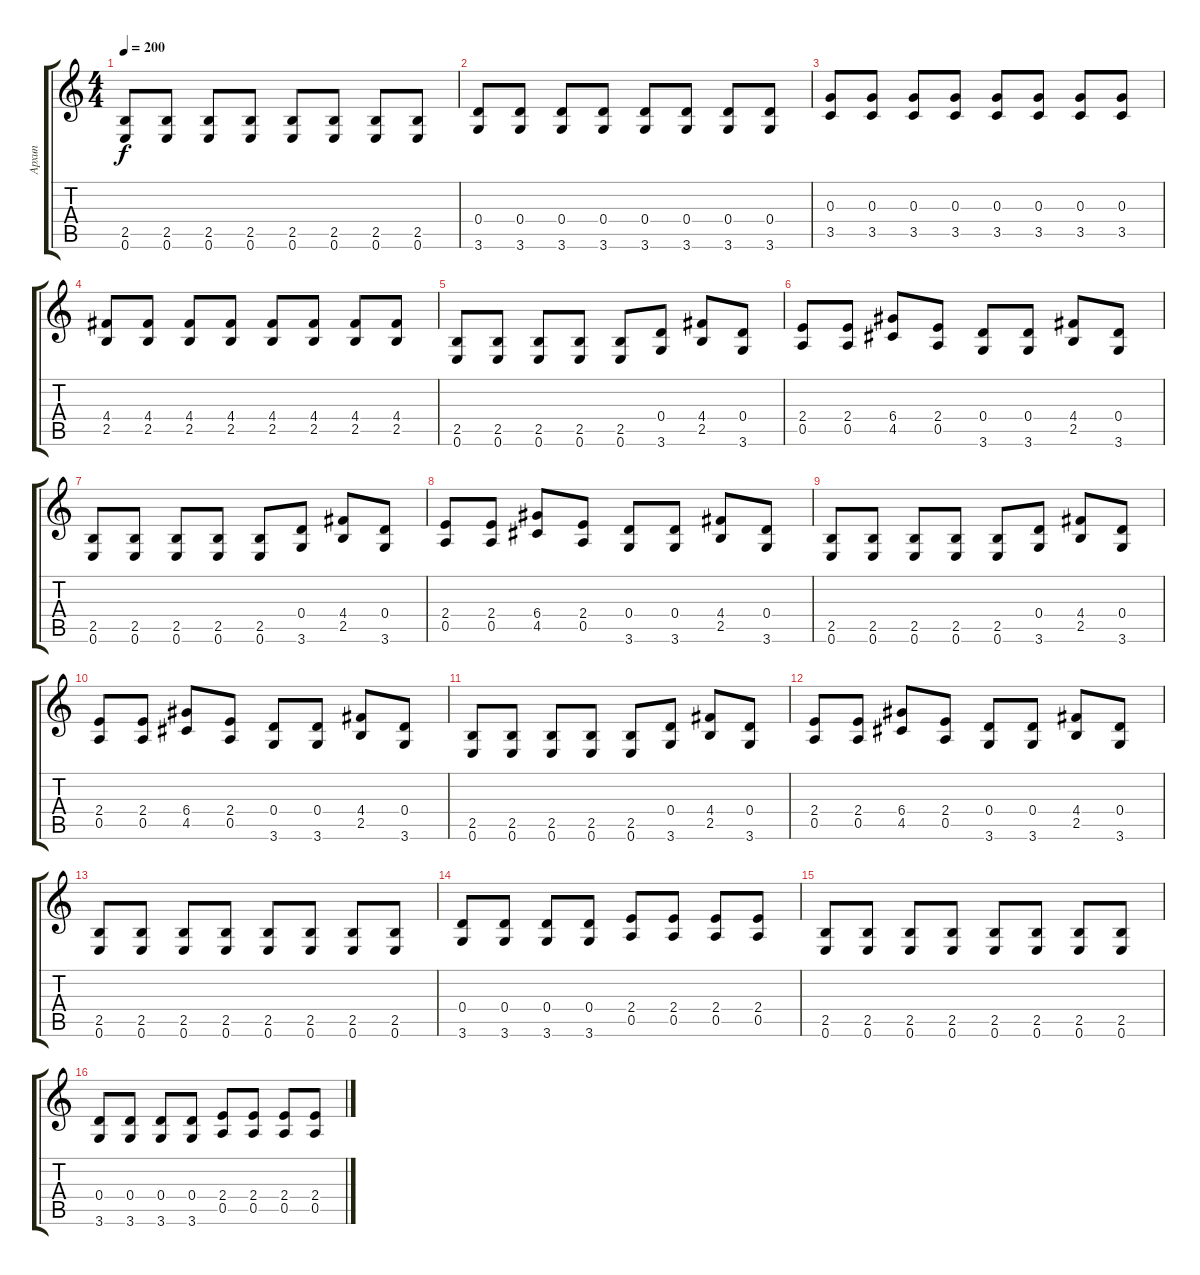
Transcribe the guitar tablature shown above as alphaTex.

\track ("Архип" "Архип") {instrument distortionguitar}
\staff {score tabs}
\tuning (E4 B3 G3 D3 A2 E2) {hide}
\ts (4 4)
\tempo 200
\clef g2
\ks c
(2.5 0.6).8{dy f} (2.5 0.6).8 (2.5 0.6).8 (2.5 0.6).8 (2.5 0.6).8 (2.5 0.6).8 (2.5 0.6).8 (2.5 0.6).8 |
(0.4 3.6).8 (0.4 3.6).8 (0.4 3.6).8 (0.4 3.6).8 (0.4 3.6).8 (0.4 3.6).8 (0.4 3.6).8 (0.4 3.6).8 |
(0.3 3.5).8 (0.3 3.5).8 (0.3 3.5).8 (0.3 3.5).8 (0.3 3.5).8 (0.3 3.5).8 (0.3 3.5).8 (0.3 3.5).8 |
(4.4 2.5).8 (4.4 2.5).8 (4.4 2.5).8 (4.4 2.5).8 (4.4 2.5).8 (4.4 2.5).8 (4.4 2.5).8 (4.4 2.5).8 |
(2.5 0.6).8 (2.5 0.6).8 (2.5 0.6).8 (2.5 0.6).8 (2.5 0.6).8 (0.4 3.6).8 (4.4 2.5).8 (0.4 3.6).8 |
(2.4 0.5).8 (2.4 0.5).8 (6.4 4.5).8 (2.4 0.5).8 (0.4 3.6).8 (0.4 3.6).8 (4.4 2.5).8 (0.4 3.6).8 |
(2.5 0.6).8 (2.5 0.6).8 (2.5 0.6).8 (2.5 0.6).8 (2.5 0.6).8 (0.4 3.6).8 (4.4 2.5).8 (0.4 3.6).8 |
(2.4 0.5).8 (2.4 0.5).8 (6.4 4.5).8 (2.4 0.5).8 (0.4 3.6).8 (0.4 3.6).8 (4.4 2.5).8 (0.4 3.6).8 |
(2.5 0.6).8 (2.5 0.6).8 (2.5 0.6).8 (2.5 0.6).8 (2.5 0.6).8 (0.4 3.6).8 (4.4 2.5).8 (0.4 3.6).8 |
(2.4 0.5).8 (2.4 0.5).8 (6.4 4.5).8 (2.4 0.5).8 (0.4 3.6).8 (0.4 3.6).8 (4.4 2.5).8 (0.4 3.6).8 |
(2.5 0.6).8 (2.5 0.6).8 (2.5 0.6).8 (2.5 0.6).8 (2.5 0.6).8 (0.4 3.6).8 (4.4 2.5).8 (0.4 3.6).8 |
(2.4 0.5).8 (2.4 0.5).8 (6.4 4.5).8 (2.4 0.5).8 (0.4 3.6).8 (0.4 3.6).8 (4.4 2.5).8 (0.4 3.6).8 |
(2.5 0.6).8 (2.5 0.6).8 (2.5 0.6).8 (2.5 0.6).8 (2.5 0.6).8 (2.5 0.6).8 (2.5 0.6).8 (2.5 0.6).8 |
(0.4 3.6).8 (0.4 3.6).8 (0.4 3.6).8 (0.4 3.6).8 (2.4 0.5).8 (2.4 0.5).8 (2.4 0.5).8 (2.4 0.5).8 |
(2.5 0.6).8 (2.5 0.6).8 (2.5 0.6).8 (2.5 0.6).8 (2.5 0.6).8 (2.5 0.6).8 (2.5 0.6).8 (2.5 0.6).8 |
(0.4 3.6).8 (0.4 3.6).8 (0.4 3.6).8 (0.4 3.6).8 (2.4 0.5).8 (2.4 0.5).8 (2.4 0.5).8 (2.4 0.5).8
